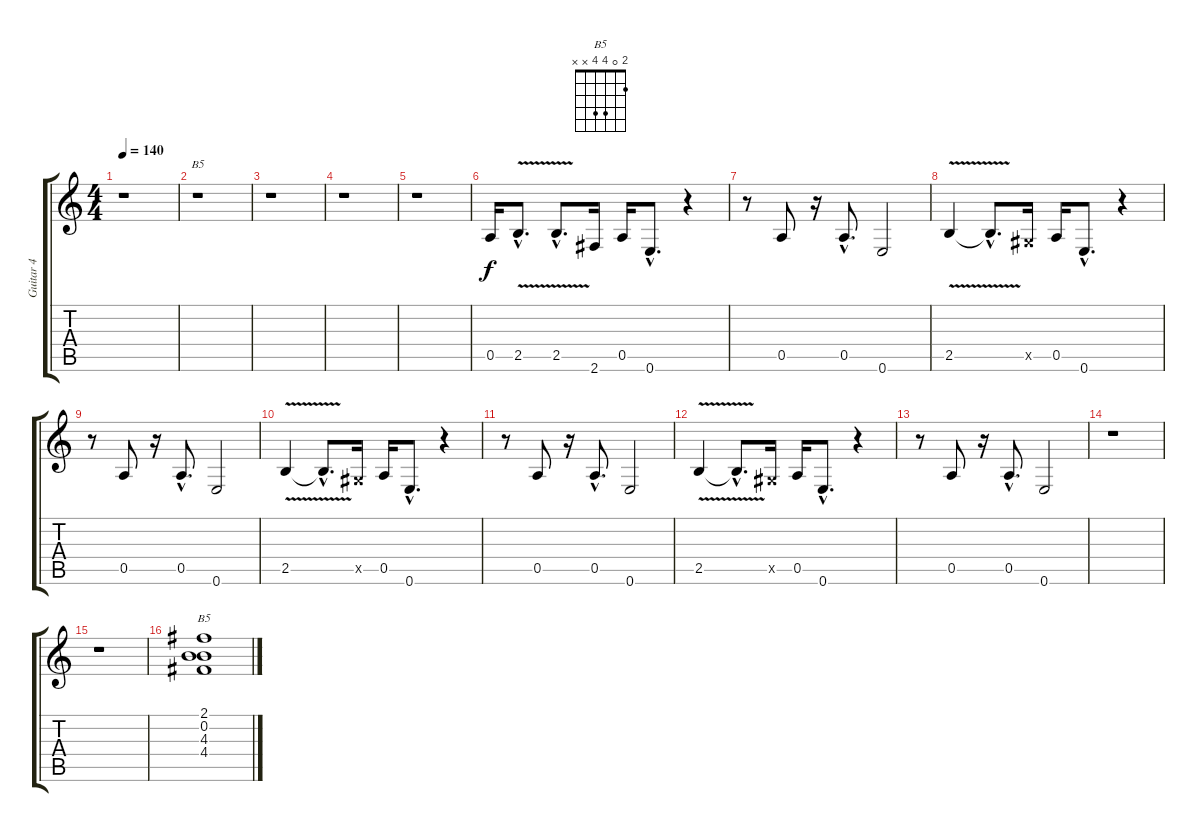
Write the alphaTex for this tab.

\track ("Guitar 4" "Guitar 4") {instrument distortionguitar}
\staff {score tabs}
\tuning (E4 B3 G3 D3 A2 E2) {hide}
\chord ("B5" x x x x x x) {firstfret 0}
\chord ("B5" 2 0 4 4 x x)
\ts (4 4)
\tempo 140
\clef g2
\ks c
r.1{dy f} |
r.1{ch "B5"} |
r.1 |
r.1 |
r.1 |
0.5.16 2.5{v hac}.8{d} 2.5{v hac}.8{d} 2.6.16 0.5.16 0.6{hac}.8{d} r.4 |
r.8 0.5.8 r.16 0.5{hac}.8{d} 0.6.2 |
2.5{v}.4 2.5{hac t}.8{d} -1.5{x}.16 0.5.16 0.6{hac}.8{d} r.4 |
r.8 0.5.8 r.16 0.5{hac}.8{d} 0.6.2 |
2.5{v}.4 2.5{hac t}.8{d} -1.5{x}.16 0.5.16 0.6{hac}.8{d} r.4 |
r.8 0.5.8 r.16 0.5{hac}.8{d} 0.6.2 |
2.5{v}.4 2.5{hac t}.8{d} -1.5{x}.16 0.5.16 0.6{hac}.8{d} r.4 |
r.8 0.5.8 r.16 0.5{hac}.8{d} 0.6.2 |
r.1 |
r.1 |
(2.1 0.2 4.3 4.4).1{ch "B5"}
